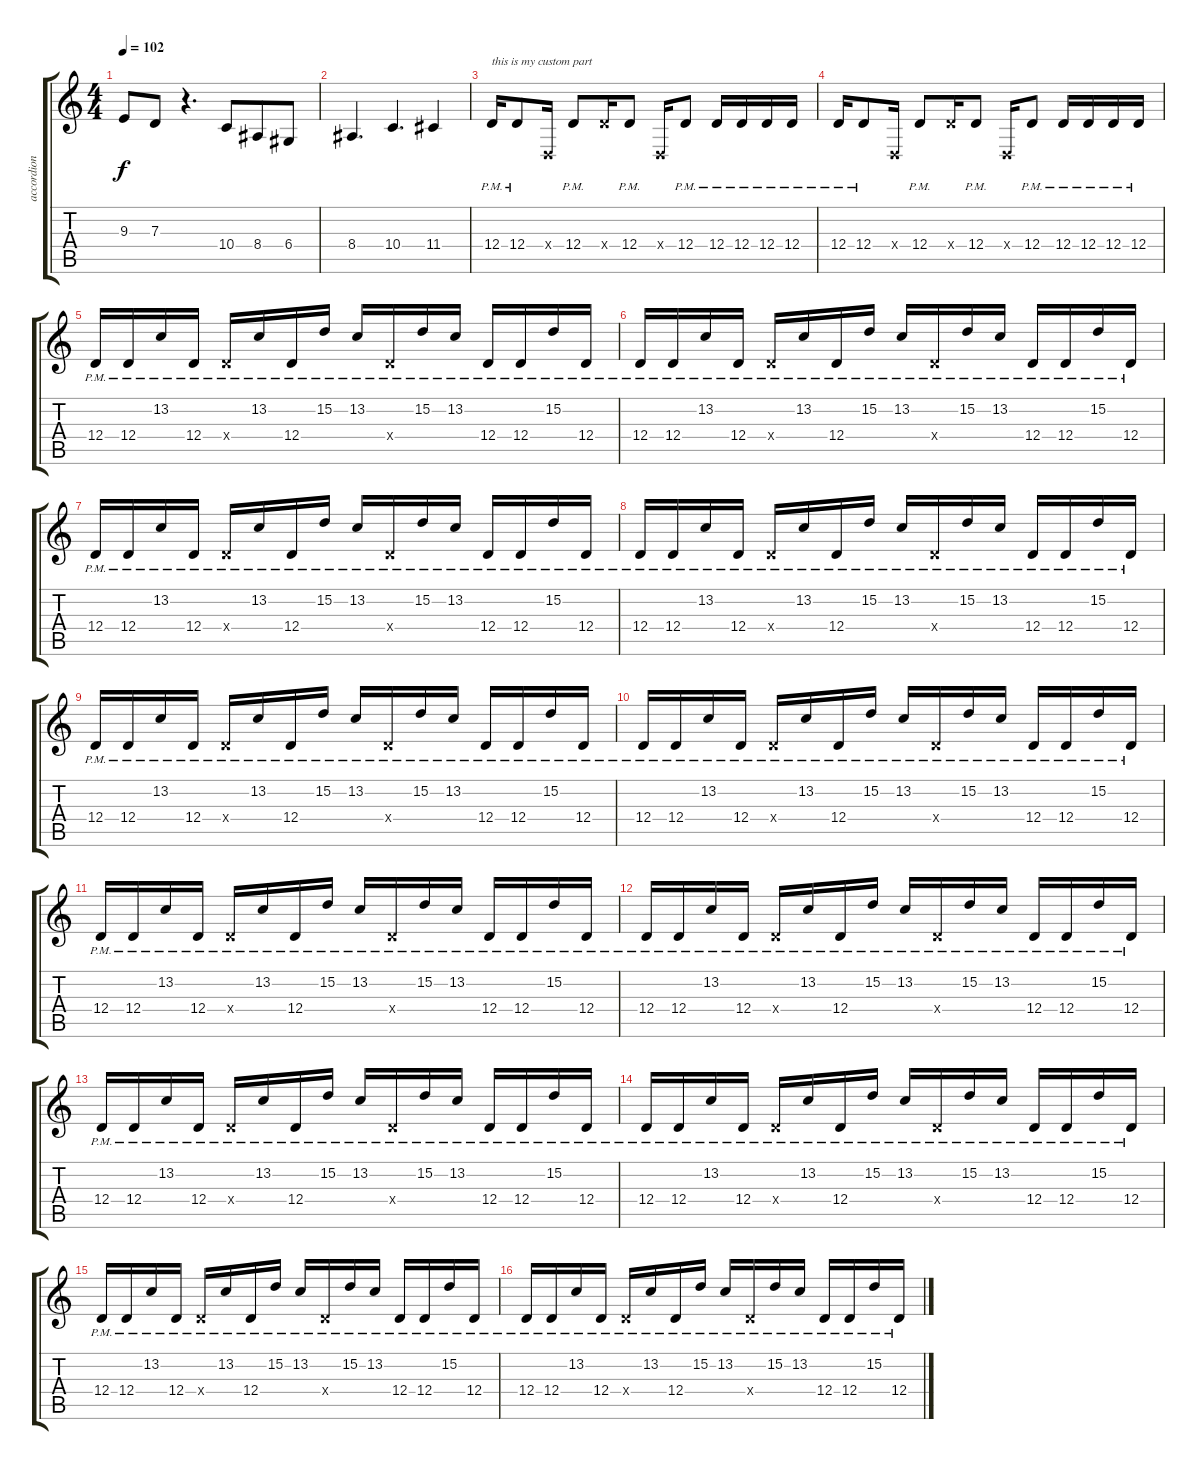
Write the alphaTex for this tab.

\track ("accordion" "accordion") {instrument accordion}
\staff {score tabs}
\tuning (E4 B3 G3 D3 A2 E2) {hide}
\ts (4 4)
\tempo 102
\clef g2
\ks c
9.3.8{dy f} 7.3.8 r.4{d} 10.4.8{beam merge} 8.4.8 6.4.8 |
8.4.4{d} 10.4.4{d} 11.4.4 |
12.4{pm}.16{txt "this is my custom part"} 12.4{pm}.8 0.4{x}.16 12.4{pm}.8 12.4{x}.16 12.4{pm}.8 0.4{x}.16 12.4{pm}.8 12.4{pm}.16 12.4{pm}.16 12.4{pm}.16 12.4{pm}.16 |
12.4{pm}.16 12.4{pm}.8 0.4{x}.16 12.4{pm}.8 12.4{x}.16 12.4{pm}.8 0.4{x}.16 12.4{pm}.8 12.4{pm}.16 12.4{pm}.16 12.4{pm}.16 12.4{pm}.16 |
12.4{pm}.16 12.4{pm}.16 13.2{pm}.16 12.4{pm}.16 12.4{pm x}.16 13.2{pm}.16 12.4{pm}.16 15.2{pm}.16 13.2{pm}.16 12.4{pm x}.16 15.2{pm}.16 13.2{pm}.16 12.4{pm}.16 12.4{pm}.16 15.2{pm}.16 12.4{pm}.16 |
12.4{pm}.16 12.4{pm}.16 13.2{pm}.16 12.4{pm}.16 12.4{pm x}.16 13.2{pm}.16 12.4{pm}.16 15.2{pm}.16 13.2{pm}.16 12.4{pm x}.16 15.2{pm}.16 13.2{pm}.16 12.4{pm}.16 12.4{pm}.16 15.2{pm}.16 12.4{pm}.16 |
12.4{pm}.16 12.4{pm}.16 13.2{pm}.16 12.4{pm}.16 12.4{pm x}.16 13.2{pm}.16 12.4{pm}.16 15.2{pm}.16 13.2{pm}.16 12.4{pm x}.16 15.2{pm}.16 13.2{pm}.16 12.4{pm}.16 12.4{pm}.16 15.2{pm}.16 12.4{pm}.16 |
12.4{pm}.16 12.4{pm}.16 13.2{pm}.16 12.4{pm}.16 12.4{pm x}.16 13.2{pm}.16 12.4{pm}.16 15.2{pm}.16 13.2{pm}.16 12.4{pm x}.16 15.2{pm}.16 13.2{pm}.16 12.4{pm}.16 12.4{pm}.16 15.2{pm}.16 12.4{pm}.16 |
12.4{pm}.16 12.4{pm}.16 13.2{pm}.16 12.4{pm}.16 12.4{pm x}.16 13.2{pm}.16 12.4{pm}.16 15.2{pm}.16 13.2{pm}.16 12.4{pm x}.16 15.2{pm}.16 13.2{pm}.16 12.4{pm}.16 12.4{pm}.16 15.2{pm}.16 12.4{pm}.16 |
12.4{pm}.16 12.4{pm}.16 13.2{pm}.16 12.4{pm}.16 12.4{pm x}.16 13.2{pm}.16 12.4{pm}.16 15.2{pm}.16 13.2{pm}.16 12.4{pm x}.16 15.2{pm}.16 13.2{pm}.16 12.4{pm}.16 12.4{pm}.16 15.2{pm}.16 12.4{pm}.16 |
12.4{pm}.16 12.4{pm}.16 13.2{pm}.16 12.4{pm}.16 12.4{pm x}.16 13.2{pm}.16 12.4{pm}.16 15.2{pm}.16 13.2{pm}.16 12.4{pm x}.16 15.2{pm}.16 13.2{pm}.16 12.4{pm}.16 12.4{pm}.16 15.2{pm}.16 12.4{pm}.16 |
12.4{pm}.16 12.4{pm}.16 13.2{pm}.16 12.4{pm}.16 12.4{pm x}.16 13.2{pm}.16 12.4{pm}.16 15.2{pm}.16 13.2{pm}.16 12.4{pm x}.16 15.2{pm}.16 13.2{pm}.16 12.4{pm}.16 12.4{pm}.16 15.2{pm}.16 12.4{pm}.16 |
12.4{pm}.16 12.4{pm}.16 13.2{pm}.16 12.4{pm}.16 12.4{pm x}.16 13.2{pm}.16 12.4{pm}.16 15.2{pm}.16 13.2{pm}.16 12.4{pm x}.16 15.2{pm}.16 13.2{pm}.16 12.4{pm}.16 12.4{pm}.16 15.2{pm}.16 12.4{pm}.16 |
12.4{pm}.16 12.4{pm}.16 13.2{pm}.16 12.4{pm}.16 12.4{pm x}.16 13.2{pm}.16 12.4{pm}.16 15.2{pm}.16 13.2{pm}.16 12.4{pm x}.16 15.2{pm}.16 13.2{pm}.16 12.4{pm}.16 12.4{pm}.16 15.2{pm}.16 12.4{pm}.16 |
12.4{pm}.16 12.4{pm}.16 13.2{pm}.16 12.4{pm}.16 12.4{pm x}.16 13.2{pm}.16 12.4{pm}.16 15.2{pm}.16 13.2{pm}.16 12.4{pm x}.16 15.2{pm}.16 13.2{pm}.16 12.4{pm}.16 12.4{pm}.16 15.2{pm}.16 12.4{pm}.16 |
12.4{pm}.16 12.4{pm}.16 13.2{pm}.16 12.4{pm}.16 12.4{pm x}.16 13.2{pm}.16 12.4{pm}.16 15.2{pm}.16 13.2{pm}.16 12.4{pm x}.16 15.2{pm}.16 13.2{pm}.16 12.4{pm}.16 12.4{pm}.16 15.2{pm}.16 12.4{pm}.16
